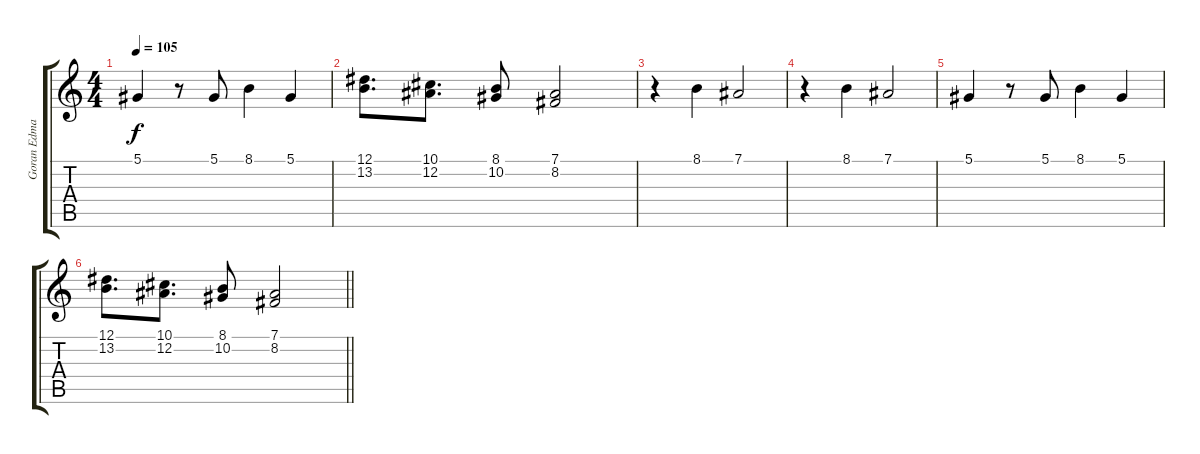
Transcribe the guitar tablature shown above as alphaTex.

\track ("Goran Edman" "Goran Edma") {instrument lead2sawtooth}
\staff {score tabs}
\tuning (Eb4 Bb3 Gb3 Db3 Ab2 Eb2) {hide}
\ts (4 4)
\tempo 105
\clef g2
\ks c
5.1.4{dy f} r.8 5.1.8 8.1.4 5.1.4 |
(12.1 13.2).8{d} (10.1 12.2).8{d} (8.1 10.2).8 (7.1 8.2).2 |
r.4 8.1.4 7.1.2 |
r.4 8.1.4 7.1.2 |
5.1.4 r.8 5.1.8 8.1.4 5.1.4 |
\barLineRight lightlight
(12.1 13.2).8{d} (10.1 12.2).8{d} (8.1 10.2).8 (7.1 8.2).2
